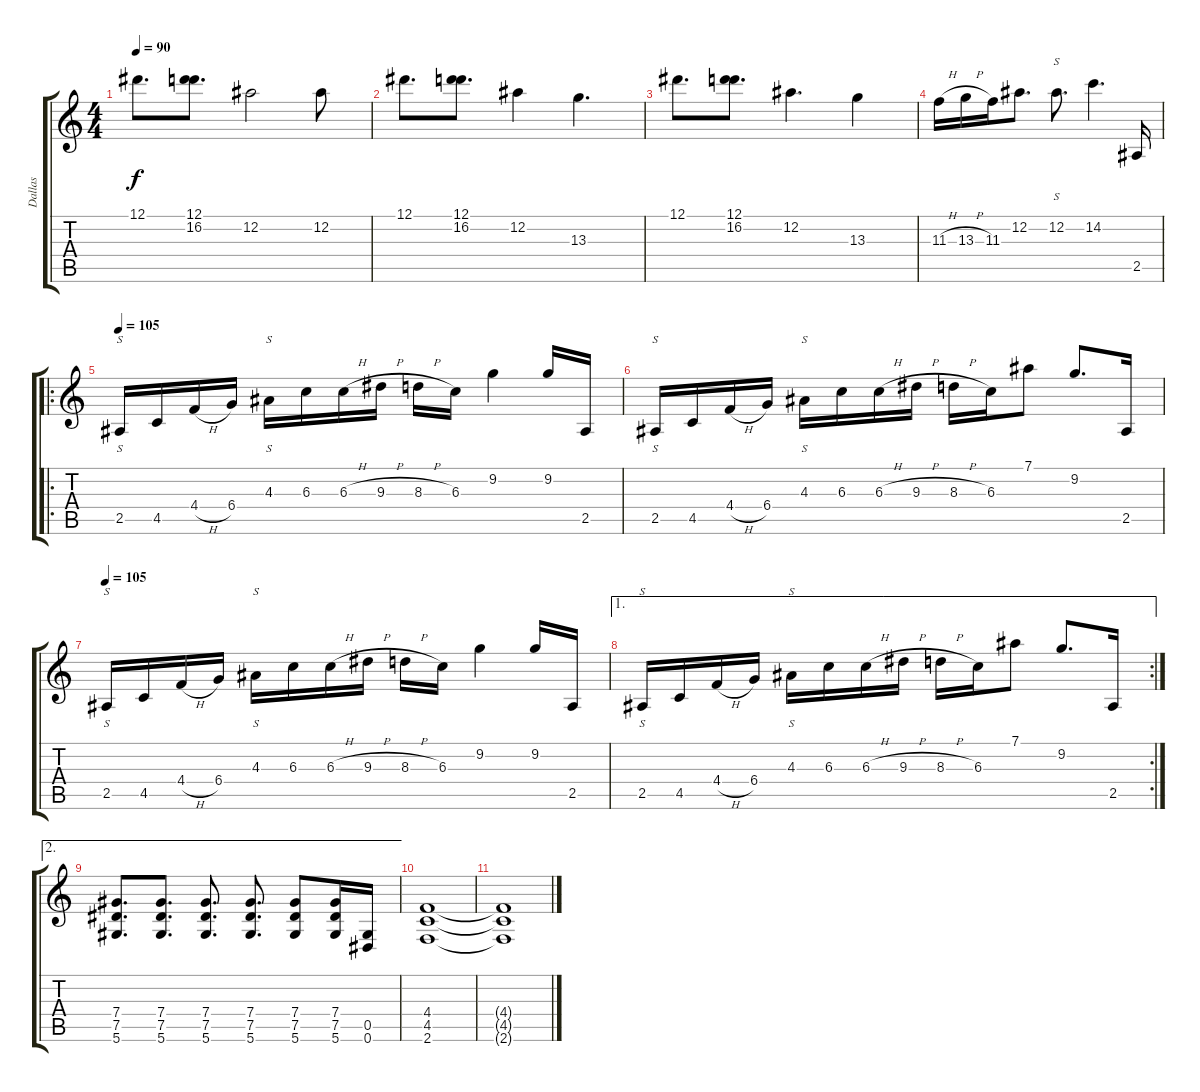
\track ("Dallas" "Dallas") {instrument overdrivenguitar}
\staff {score tabs}
\tuning (Eb4 Bb3 Gb3 Db3 Ab2 Eb2) {hide}
\ts (4 4)
\tempo 90
\clef g2
\ks c
12.1.8{d dy f} (12.1 16.2).8{d} 12.2.2 12.2.8 |
12.1.8{d} (12.1 16.2).8{d} 12.2.4 13.3.4{d} |
12.1.8{d} (12.1 16.2).8{d} 12.2.4{d} 13.3.4 |
11.3{h}.16 13.3{h}.16 11.3.16 12.2.8{d} 12.2.8{s d} 14.2.4{d} 2.5.16 |
\ro
\tempo 105
2.5.16{s} 4.5.16 4.4{h}.16 6.4.16 4.3.16{s} 6.3.16 6.3{h}.16 9.3{h}.16 8.3{h}.16 6.3.16 9.2.4 9.2.16 2.5.16 |
2.5.16{s} 4.5.16 4.4{h}.16 6.4.16 4.3.16{s} 6.3.16 6.3{h}.16 9.3{h}.16 8.3{h}.16 6.3.16 7.1.8 9.2.8{d} 2.5.16 |
\tempo 105
2.5.16{s} 4.5.16 4.4{h}.16 6.4.16 4.3.16{s} 6.3.16 6.3{h}.16 9.3{h}.16 8.3{h}.16 6.3.16 9.2.4 9.2.16 2.5.16 |
\ae 1
\rc 2
2.5.16{s} 4.5.16 4.4{h}.16 6.4.16 4.3.16{s} 6.3.16 6.3{h}.16 9.3{h}.16 8.3{h}.16 6.3.16 7.1.8 9.2.8{d} 2.5.16 |
\ae 2
(7.4 7.5 5.6).8{d} (7.4 7.5 5.6).8{d} (7.4 7.5 5.6).8{d} (7.4 7.5 5.6).8{d} (7.4 7.5 5.6).8 (7.4 7.5 5.6).16 (0.5 0.6).16 |
(4.4 4.5 2.6).1 |
(4.4{t} 4.5{t} 2.6{t}).1
